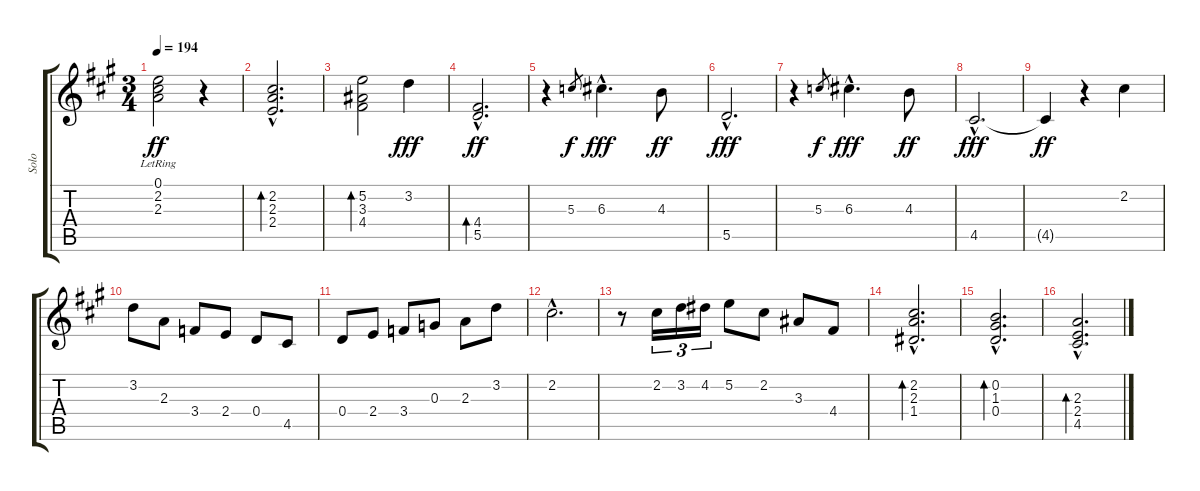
\track ("Solo" "Solo") {instrument acousticguitarsteel}
\staff {score tabs}
\tuning (E4 B3 G3 D3 A2 E2) {hide}
\ts (3 4)
\tempo 194
\clef g2
\ks a
(0.1{lr} 2.2 2.3).2{dy ff} r.4 |
(2.2{hac} 2.3{hac} 2.4{hac}).2{d bd 480} |
(5.2 3.3 4.4).2{bd 480} 3.2.4{dy fff} |
(4.4{hac} 5.5{hac}).2{d bd 480 dy ff} |
r.4 5.3.8{gr dy f} 6.3{hac}.4{d dy fff} 4.3.8{dy ff} |
5.5{hac}.2{d dy fff} |
r.4 5.3.8{gr dy f} 6.3{hac}.4{d dy fff} 4.3.8{dy ff} |
4.5{hac}.2{d dy fff} |
4.5{t}.4{dy ff} r.4 2.2.4 |
3.2.8 2.3.8 3.4.8 2.4.8 0.4.8 4.5.8 |
0.4.8 2.4.8 3.4.8 0.3.8 2.3.8 3.2.8 |
2.2{hac}.2{d} |
r.8 2.2.16{tu (3 2)} 3.2.16{tu (3 2)} 4.2.16{tu (3 2)} 5.2.8 2.2.8 3.3.8 4.4.8 |
(2.2{hac} 2.3{hac} 1.4{hac}).2{d bd 480} |
(0.2{hac} 1.3{hac} 0.4{hac}).2{d bd 480} |
(2.3{hac} 2.4{hac} 4.5{hac}).2{d bd 480}
